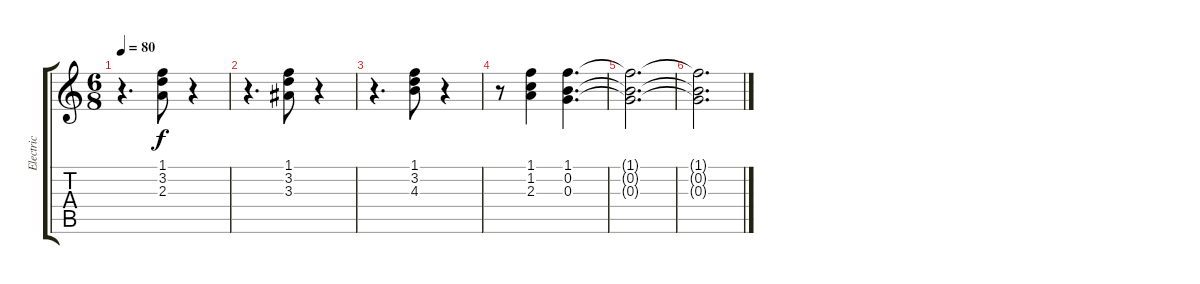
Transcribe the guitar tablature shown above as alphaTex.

\track ("Electric" "Electric") {instrument overdrivenguitar}
\staff {score tabs}
\tuning (E4 B3 G3 D3 A2 E2) {hide}
\ts (6 8)
\tempo 80
\clef g2
\ks c
r.4{d dy f} (1.1 3.2 2.3).8 r.4 |
r.4{d} (1.1 3.2 3.3).8 r.4 |
r.4{d} (1.1 3.2 4.3).8 r.4 |
r.8 (1.1 1.2 2.3).4 (1.1 0.2 0.3).4{d} |
(1.1{t} 0.2{t} 0.3{t}).2{d} |
(1.1{t} 0.2{t} 0.3{t}).2{d}
